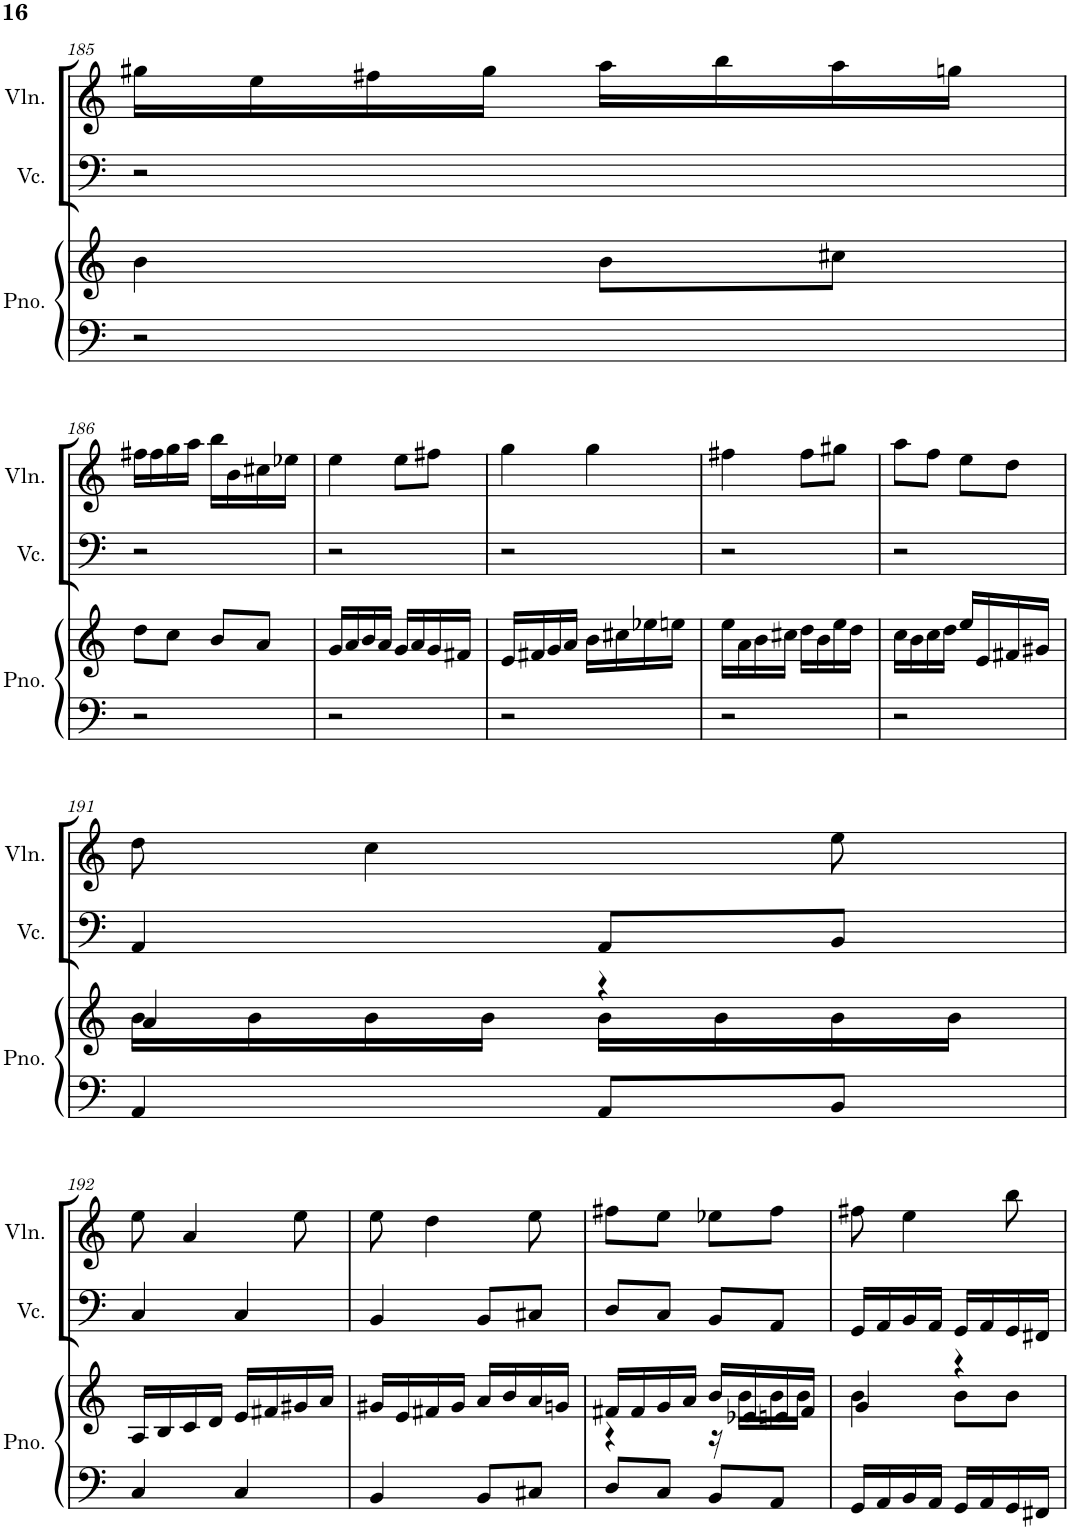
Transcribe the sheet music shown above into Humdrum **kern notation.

**kern	**kern	**kern	**kern
*part3	*part3	*part2	*part1
*staff4	*staff3	*staff2	*staff1
*I"Piano	*	*I"Violoncello	*I"Violin
*I'Pno.	*	*I'Vc.	*I'Vln.
!!LO:PB:g=z
*clefF4	*clefG2	*clefF4	*clefG2
*k[]	*k[]	*k[]	*k[]
*M2/4	*M2/4	*M2/4	*M2/4
=185	=185	=185	=185
2r	4b\	2r	16gg#X\LL
.	.	.	16ee\
.	.	.	16ff#X\
.	.	.	16gg#\JJ
.	8b\L	.	16aa\LL
.	.	.	16bb\
.	8cc#X\J	.	16aa\
.	.	.	16ggn\JJ
!!LO:LB:g=z
=186	=186	=186	=186
2r	8dd\L	2r	16ff#X\LL
.	.	.	16ff#\
.	8cc\J	.	16gg\
.	.	.	16aa\JJ
.	8b/L	.	16bb\LL
.	.	.	16b\
.	8a/J	.	16cc#X\
.	.	.	16ee-X\JJ
=187	=187	=187	=187
2r	16g/LL	2r	4ee\
.	16a/	.	.
.	16b/	.	.
.	16a/JJ	.	.
.	16g/LL	.	8ee\L
.	16a/	.	.
.	16g/	.	8ff#X\J
.	16f#X/JJ	.	.
=188	=188	=188	=188
2r	16e/LL	2r	4gg\
.	16f#X/	.	.
.	16g/	.	.
.	16a/JJ	.	.
.	16b\LL	.	4gg\
.	16cc#X\	.	.
.	16ee-X\	.	.
.	16een\JJ	.	.
=189	=189	=189	=189
2r	16ee\LL	2r	4ff#X\
.	16a\	.	.
.	16b\	.	.
.	16cc#X\JJ	.	.
.	16dd\LL	.	8ff#\L
.	16b\	.	.
.	16ee\	.	8gg#X\J
.	16dd\JJ	.	.
=190	=190	=190	=190
2r	16cc\LL	2r	8aa\L
.	16b\	.	.
.	16cc\	.	8ff\J
.	16dd\JJ	.	.
.	16ee/LL	.	8ee\L
.	16e/	.	.
.	16f#X/	.	8dd\J
.	16g#X/JJ	.	.
!!LO:LB:g=z
=191	=191	=191	=191
*	*^	*	*
4AA/	4a/	16b\LL	4AA/	8dd\
.	.	16b\	.	.
.	.	16b\	.	4cc\
.	.	16b\JJ	.	.
8AA/L	4r	16b\LL	8AA/L	.
.	.	16b\	.	.
8BB/J	.	16b\	8BB/J	8ee\
.	.	16b\JJ	.	.
*	*v	*v	*	*
!!LO:LB:g=z
=192	=192	=192	=192
4C/	16A/LL	4C/	8ee\
.	16B/	.	.
.	16c/	.	4a/
.	16d/JJ	.	.
4C/	16e/LL	4C/	.
.	16f#X/	.	.
.	16g#X/	.	8ee\
.	16a/JJ	.	.
=193	=193	=193	=193
4BB/	16g#X/LL	4BB/	8ee\
.	16e/	.	.
.	16f#X/	.	4dd\
.	16g#/JJ	.	.
8BB/L	16a/LL	8BB/L	.
.	16b/	.	.
8C#X/J	16a/	8C#X/J	8ee\
.	16gn/JJ	.	.
=194	=194	=194	=194
*	*^	*	*
8D/L	16f#X/LL	4r	8D/L	8ff#X\L
.	16f#/	.	.	.
8C/J	16g/	.	8C/J	8ee\J
.	16a/JJ	.	.	.
8BB/L	16b/LL	16r	8BB/L	8ee-X\L
.	16e-X/	16b\LL	.	.
8AA/J	16en/	16b\	8AA/J	8ff#\J
.	16f#/JJ	16b\JJ	.	.
=195	=195	=195	=195	=195
16GG/LL	4g/	4b\	16GG/LL	8ff#X\
16AA/	.	.	16AA/	.
16BB/	.	.	16BB/	4ee\
16AA/JJ	.	.	16AA/JJ	.
16GG/LL	4r	8b\L	16GG/LL	.
16AA/	.	.	16AA/	.
16GG/	.	8b\J	16GG/	8bb\
16FF#X/JJ	.	.	16FF#X/JJ	.
*	*v	*v	*	*
=	=	=	=
*-	*-	*-	*-
